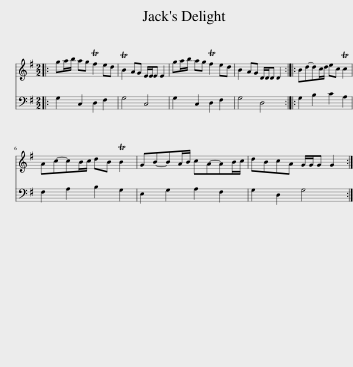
X:1
%%score 1 2
L:1/8
M:2/2
I:linebreak $
K:G
V:1 treble
V:2 bass
V:1
|: ga/b/ ag Tf2 ed | TB2 AG E/E/E E2 | ga/b/ ag Tf2 ed | B2 AG D/D/D D2 :: Bd-dc/d/ ec Tc2 |$ %5
 Ac-cB/c/ dB TB2 | GB-BA/B/ cA-AB/c/ | dBcA G/G/G G2 :| %8
V:2
|: G,2 C,2 D,2 F,2 | G,4 C,4 | G,2 C,2 D,2 F,2 | G,4 D,4 :: G,2 B,2 C2 A,2 |$ %5
 F,2 A,2 B,2 G,2 | E,2 G,2 A,2 F,2 | G,2 D,2 G,4 :| %8
